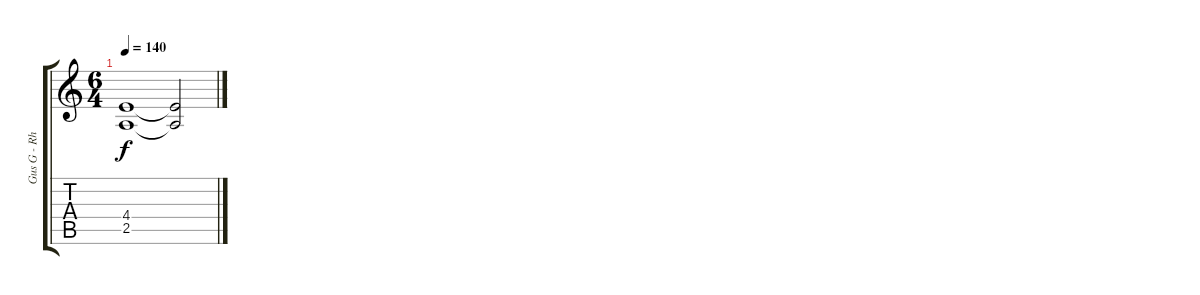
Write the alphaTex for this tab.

\track ("Gus G - Rhytm" "Gus G - Rh") {instrument distortionguitar}
\staff {score tabs}
\tuning (D4 A3 F3 C3 G2 C2) {hide}
\ts (6 4)
\tempo 140
\clef g2
\ks c
(4.4 2.5).1{dy f} (4.4{t} 2.5{t}).2
